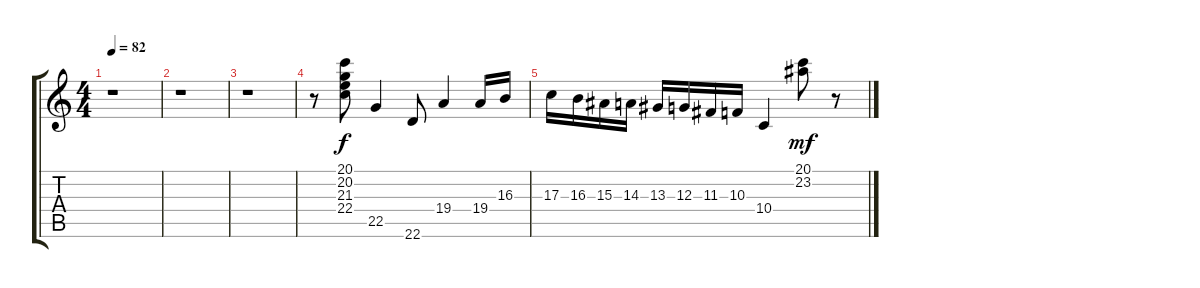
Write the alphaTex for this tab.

\track "" {instrument cello}
\staff {score tabs}
\tuning (E4 B3 G3 D3 A2 E2) {hide}
\ts (4 4)
\tempo 82
\clef g2
\ks c
r.1{dy f} |
r.1 |
r.1 |
r.8 (20.1 20.2 21.3 22.4).8 22.5.4 22.6.8 19.4.4 19.4.16 16.3.16 |
17.3.16 16.3.16 15.3.16 14.3.16 13.3.16 12.3.16 11.3.16 10.3.16 10.4.4{volume 0} (20.1 23.2).8{dy mf volume 16} r.8
